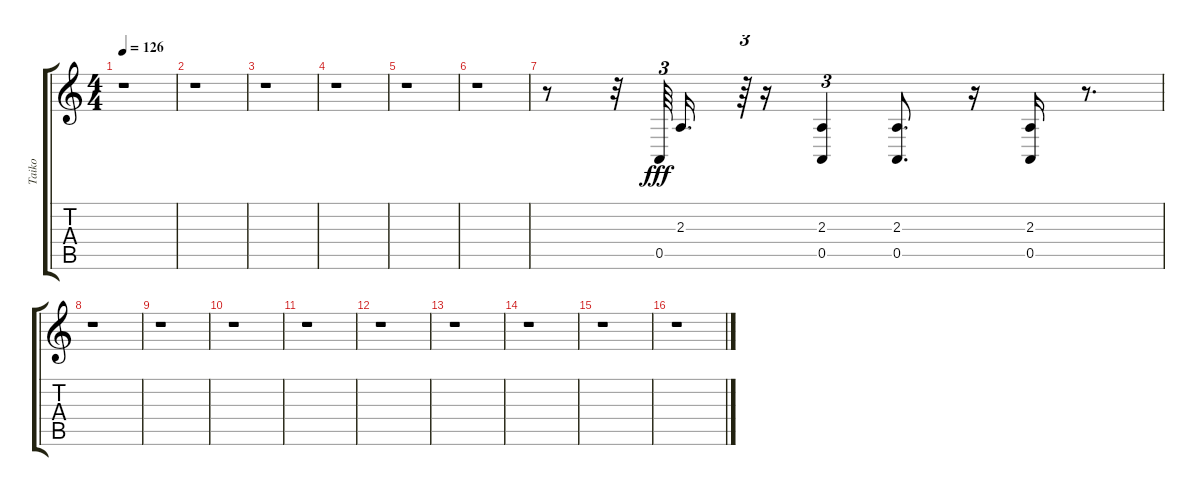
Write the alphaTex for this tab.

\track ("Taiko" "Taiko") {instrument taikodrum}
\staff {score tabs}
\tuning (E4 B3 G3 D3 A2 E2) {hide}
\ts (4 4)
\tempo 126
\clef g2
\ks c
r.1{dy fff} |
r.1 |
r.1 |
r.1 |
r.1 |
r.1 |
r.8 r.32 0.5.64{tu (3 2)} 2.3.16{d} r.64{tu (3 2)} r.16 (2.3 0.5).4{tu (3 2)} (2.3 0.5).8{d} r.16 (2.3 0.5).16 r.8{d} |
r.1 |
r.1 |
r.1 |
r.1 |
r.1 |
r.1 |
r.1 |
r.1 |
r.1
